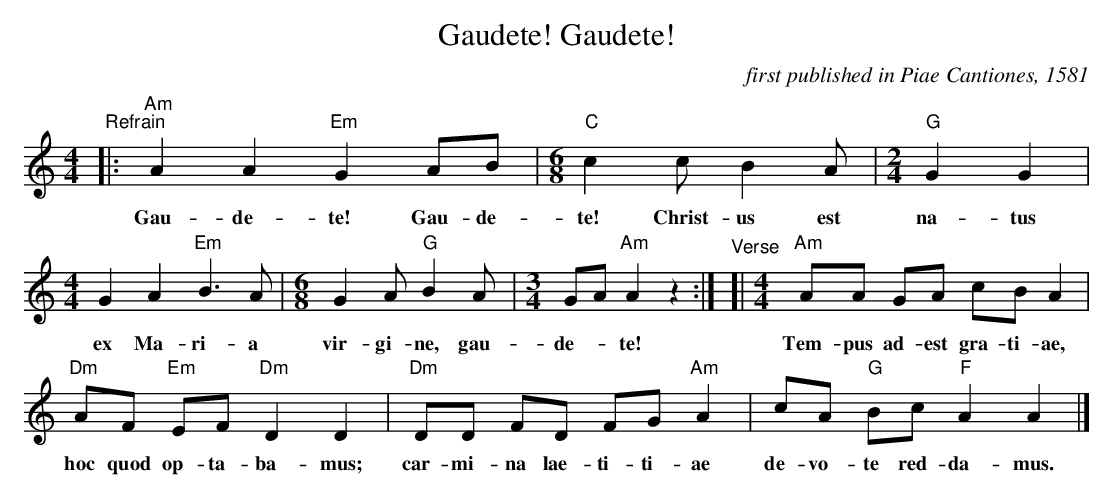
X:1
T: Gaudete! Gaudete!
O: first published in Piae Cantiones, 1581
M: 4/4
L: 1/8
K: Am
"^Refrain"|:\
"Am"A2A2 "Em"G2AB |[M:6/8] "C"c2c B2A |
w: Gau-de-te! Gau-de-te! Christ-us est
[M:2/4] "G"G2 G2 |[M:4/4] G2A2 "Em"B3A |
w: na-tus ex Ma-ri-a
[M:6/8] G2A "G"B2A |[M:3/4] GA "Am"A2 z2 :|
w: vir-gi-ne, gau-de-*te!
"^Verse"[|[M:4/4] "Am"AA GA cB A2 | "Dm"AF "Em"EF "Dm"D2 D2 |
w: Tem-pus ad-est gra-ti-ae, hoc quod op-ta-ba-mus;
"Dm"DD FD FG "Am"A2 | cA "G"Bc "F"A2 A2 |]
w: car-mi-na lae-ti-ti-ae de-vo-te red-da-mus.
